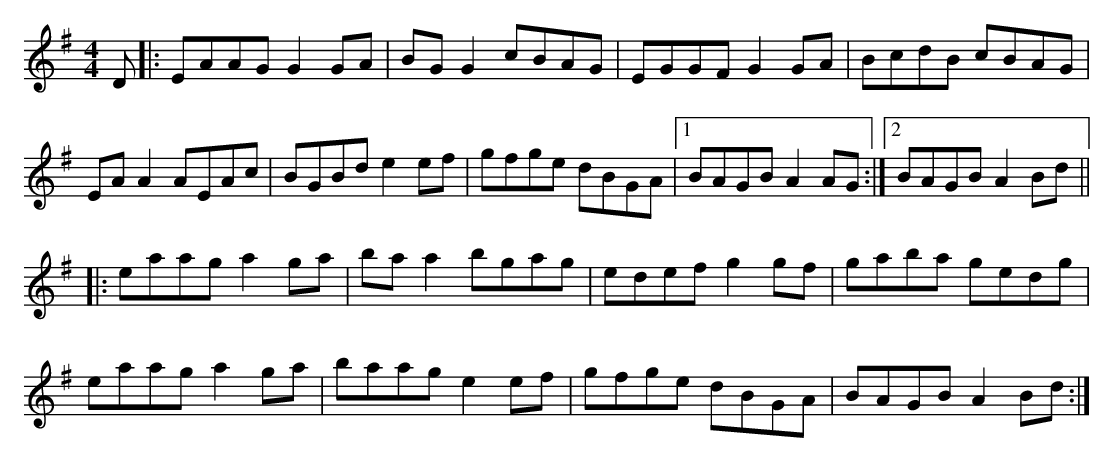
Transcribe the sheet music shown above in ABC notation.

X:1
M:4/4
K:Ador
D|:EAAG G2 GA|BG G2 cBAG|EGGF G2 GA|BcdB cBAG|
EA A2 AEAc|BGBd e2 ef|gfge dBGA|1 BAGB A2 AG:|2 BAGB A2 Bd||
|:eaag a2 ga|ba a2 bgag|edef g2gf|gaba gedg|
eaag a2 ga|baag e2ef|gfge dBGA|BAGB A2 Bd:|
